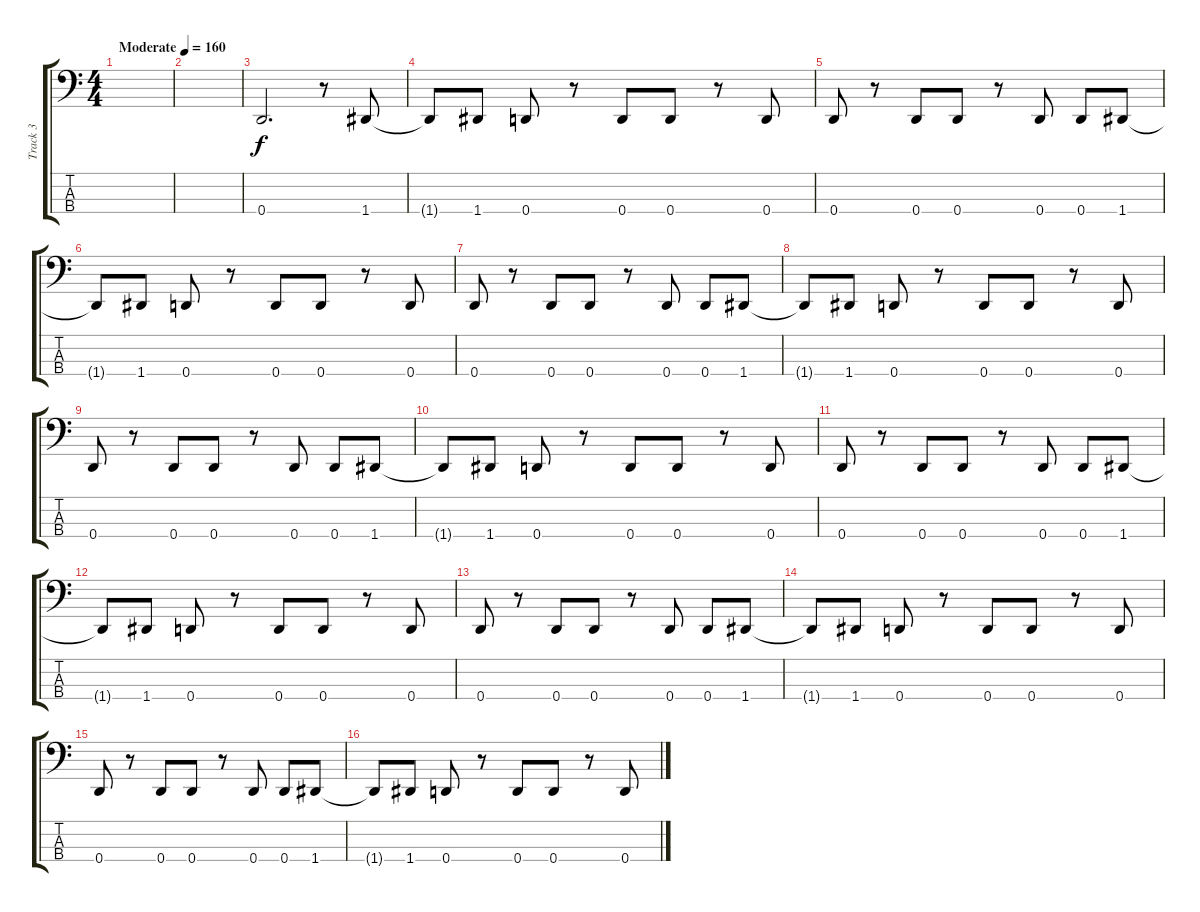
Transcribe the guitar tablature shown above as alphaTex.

\track ("Track 3" "Track 3") {instrument slapbass2}
\staff {score tabs}
\tuning (G2 D2 A1 D1) {hide}
\ts (4 4)
\tempo (160 "Moderate")
\clef f4
\ks c
|
|
0.4.2{d} r.8 1.4.8 |
1.4{t}.8 1.4.8 0.4.8 r.8 0.4.8 0.4.8 r.8 0.4.8 |
0.4.8 r.8 0.4.8 0.4.8 r.8 0.4.8 0.4.8 1.4.8 |
1.4{t}.8 1.4.8 0.4.8 r.8 0.4.8 0.4.8 r.8 0.4.8 |
0.4.8 r.8 0.4.8 0.4.8 r.8 0.4.8 0.4.8 1.4.8 |
1.4{t}.8 1.4.8 0.4.8 r.8 0.4.8 0.4.8 r.8 0.4.8 |
0.4.8 r.8 0.4.8 0.4.8 r.8 0.4.8 0.4.8 1.4.8 |
1.4{t}.8 1.4.8 0.4.8 r.8 0.4.8 0.4.8 r.8 0.4.8 |
0.4.8 r.8 0.4.8 0.4.8 r.8 0.4.8 0.4.8 1.4.8 |
1.4{t}.8 1.4.8 0.4.8 r.8 0.4.8 0.4.8 r.8 0.4.8 |
0.4.8 r.8 0.4.8 0.4.8 r.8 0.4.8 0.4.8 1.4.8 |
1.4{t}.8 1.4.8 0.4.8 r.8 0.4.8 0.4.8 r.8 0.4.8 |
0.4.8 r.8 0.4.8 0.4.8 r.8 0.4.8 0.4.8 1.4.8 |
1.4{t}.8 1.4.8 0.4.8 r.8 0.4.8 0.4.8 r.8 0.4.8
